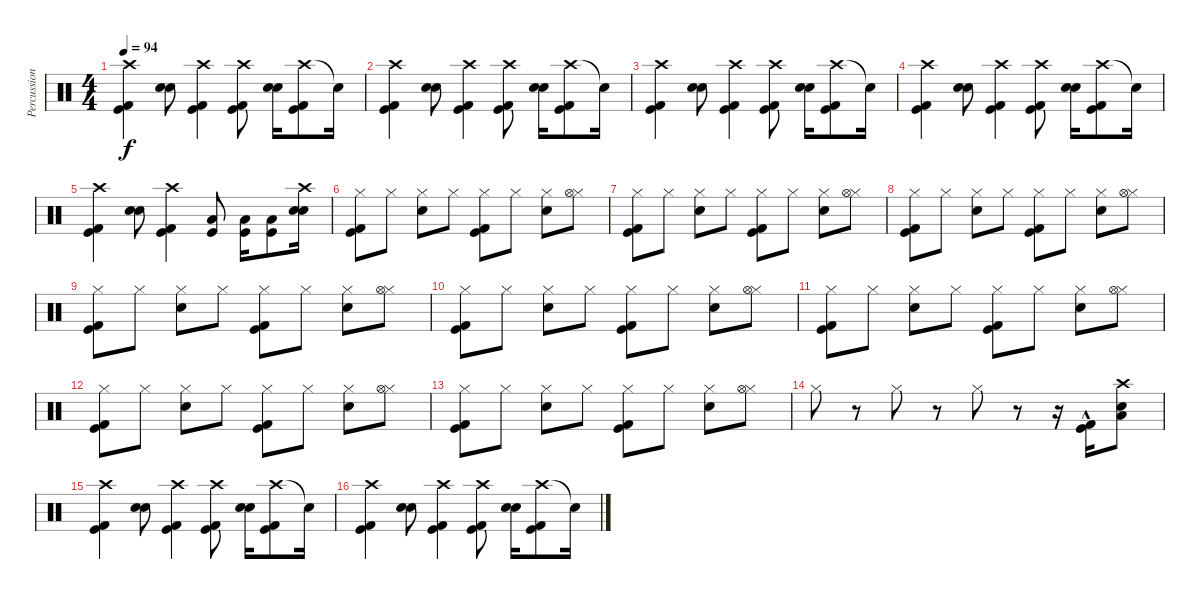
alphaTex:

\track ("Percussion" "Percussion") {instrument percussion}
\staff {score}
\articulation defaults
\ts (4 4)
\tempo 94
\clef neutral
\ks c
("Crash high (hit)" "Kick (hit) 2" "Kick (hit)").4{dy f} ("Snare (hit) 2" "Snare (hit) 2").8 ("Crash high (hit)" "Kick (hit) 2" "Kick (hit)").4 ("Crash high (hit)" "Kick (hit) 2" "Kick (hit)").8 ("Snare (hit) 2" "Snare (hit) 2").16 ("Crash high (hit)" "Kick (hit) 2" "Kick (hit)").8 "Snare (hit)"{t}.16 |
("Crash high (hit)" "Kick (hit) 2" "Kick (hit)").4 ("Snare (hit) 2" "Snare (hit) 2").8 ("Crash high (hit)" "Kick (hit) 2" "Kick (hit)").4 ("Crash high (hit)" "Kick (hit) 2" "Kick (hit)").8 ("Snare (hit) 2" "Snare (hit) 2").16 ("Crash high (hit)" "Kick (hit) 2" "Kick (hit)").8 "Snare (hit)"{t}.16 |
("Crash high (hit)" "Kick (hit) 2" "Kick (hit)").4 ("Snare (hit) 2" "Snare (hit) 2").8 ("Crash high (hit)" "Kick (hit) 2" "Kick (hit)").4 ("Crash high (hit)" "Kick (hit) 2" "Kick (hit)").8 ("Snare (hit) 2" "Snare (hit) 2").16 ("Crash high (hit)" "Kick (hit) 2" "Kick (hit)").8 "Snare (hit)"{t}.16 |
("Crash high (hit)" "Kick (hit) 2" "Kick (hit)").4 ("Snare (hit) 2" "Snare (hit) 2").8 ("Crash high (hit)" "Kick (hit) 2" "Kick (hit)").4 ("Crash high (hit)" "Kick (hit) 2" "Kick (hit)").8 ("Snare (hit) 2" "Snare (hit) 2").16 ("Crash high (hit)" "Kick (hit) 2" "Kick (hit)").8 "Snare (hit)"{t}.16 |
("Crash high (hit)" "Kick (hit) 2" "Kick (hit)").4 ("Snare (hit) 2" "Snare (hit) 2").8 ("Crash high (hit)" "Kick (hit) 2" "Kick (hit)").4 ("Low Floor Tom (hit)" "Kick (hit)").8 ("Low Floor Tom (hit)" "Kick (hit)").16 ("Low Floor Tom (hit)" "Kick (hit)").8 ("Crash high (hit)" "Snare (hit) 2" "Snare (hit) 2").16 |
("Hi-Hat (closed)" "Kick (hit) 2" "Kick (hit)").8 "Hi-Hat (closed)".8 ("Hi-Hat (closed)" "Snare (hit) 2").8 "Hi-Hat (closed)".8 ("Hi-Hat (closed)" "Kick (hit) 2" "Kick (hit)").8 "Hi-Hat (closed)".8 ("Hi-Hat (closed)" "Snare (hit) 2").8 ("Hi-Hat (closed)" "Hi-Hat (open)").8 |
("Hi-Hat (closed)" "Kick (hit) 2" "Kick (hit)").8 "Hi-Hat (closed)".8 ("Hi-Hat (closed)" "Snare (hit) 2").8 "Hi-Hat (closed)".8 ("Hi-Hat (closed)" "Kick (hit) 2" "Kick (hit)").8 "Hi-Hat (closed)".8 ("Hi-Hat (closed)" "Snare (hit) 2").8 ("Hi-Hat (closed)" "Hi-Hat (open)").8 |
("Hi-Hat (closed)" "Kick (hit) 2" "Kick (hit)").8 "Hi-Hat (closed)".8 ("Hi-Hat (closed)" "Snare (hit) 2").8 "Hi-Hat (closed)".8 ("Hi-Hat (closed)" "Kick (hit) 2" "Kick (hit)").8 "Hi-Hat (closed)".8 ("Hi-Hat (closed)" "Snare (hit) 2").8 ("Hi-Hat (closed)" "Hi-Hat (open)").8 |
("Hi-Hat (closed)" "Kick (hit) 2" "Kick (hit)").8 "Hi-Hat (closed)".8 ("Hi-Hat (closed)" "Snare (hit) 2").8 "Hi-Hat (closed)".8 ("Hi-Hat (closed)" "Kick (hit) 2" "Kick (hit)").8 "Hi-Hat (closed)".8 ("Hi-Hat (closed)" "Snare (hit) 2").8 ("Hi-Hat (closed)" "Hi-Hat (open)").8 |
("Hi-Hat (closed)" "Kick (hit) 2" "Kick (hit)").8 "Hi-Hat (closed)".8 ("Hi-Hat (closed)" "Snare (hit) 2").8 "Hi-Hat (closed)".8 ("Hi-Hat (closed)" "Kick (hit) 2" "Kick (hit)").8 "Hi-Hat (closed)".8 ("Hi-Hat (closed)" "Snare (hit) 2").8 ("Hi-Hat (closed)" "Hi-Hat (open)").8 |
("Hi-Hat (closed)" "Kick (hit) 2" "Kick (hit)").8 "Hi-Hat (closed)".8 ("Hi-Hat (closed)" "Snare (hit) 2").8 "Hi-Hat (closed)".8 ("Hi-Hat (closed)" "Kick (hit) 2" "Kick (hit)").8 "Hi-Hat (closed)".8 ("Hi-Hat (closed)" "Snare (hit) 2").8 ("Hi-Hat (closed)" "Hi-Hat (open)").8 |
("Hi-Hat (closed)" "Kick (hit) 2" "Kick (hit)").8 "Hi-Hat (closed)".8 ("Hi-Hat (closed)" "Snare (hit) 2").8 "Hi-Hat (closed)".8 ("Hi-Hat (closed)" "Kick (hit) 2" "Kick (hit)").8 "Hi-Hat (closed)".8 ("Hi-Hat (closed)" "Snare (hit) 2").8 ("Hi-Hat (closed)" "Hi-Hat (open)").8 |
("Hi-Hat (closed)" "Kick (hit) 2" "Kick (hit)").8 "Hi-Hat (closed)".8 ("Hi-Hat (closed)" "Snare (hit) 2").8 "Hi-Hat (closed)".8 ("Hi-Hat (closed)" "Kick (hit) 2" "Kick (hit)").8 "Hi-Hat (closed)".8 ("Hi-Hat (closed)" "Snare (hit) 2").8 ("Hi-Hat (closed)" "Hi-Hat (open)").8 |
"Hi-Hat (closed)".8 r.8 "Hi-Hat (closed)".8 r.8 "Hi-Hat (closed)".8 r.8 r.16 ("Kick (hit) 2" "Kick (hit)"{hac}).16 ("Crash high (hit)" "Snare (hit) 2" "Low Floor Tom (hit)").8 |
("Crash high (hit)" "Kick (hit) 2" "Kick (hit)").4 ("Snare (hit) 2" "Snare (hit) 2").8 ("Crash high (hit)" "Kick (hit) 2" "Kick (hit)").4 ("Crash high (hit)" "Kick (hit) 2" "Kick (hit)").8 ("Snare (hit) 2" "Snare (hit) 2").16 ("Crash high (hit)" "Kick (hit) 2" "Kick (hit)").8 "Snare (hit)"{t}.16 |
("Crash high (hit)" "Kick (hit) 2" "Kick (hit)").4 ("Snare (hit) 2" "Snare (hit) 2").8 ("Crash high (hit)" "Kick (hit) 2" "Kick (hit)").4 ("Crash high (hit)" "Kick (hit) 2" "Kick (hit)").8 ("Snare (hit) 2" "Snare (hit) 2").16 ("Crash high (hit)" "Kick (hit) 2" "Kick (hit)").8 "Snare (hit)"{t}.16
